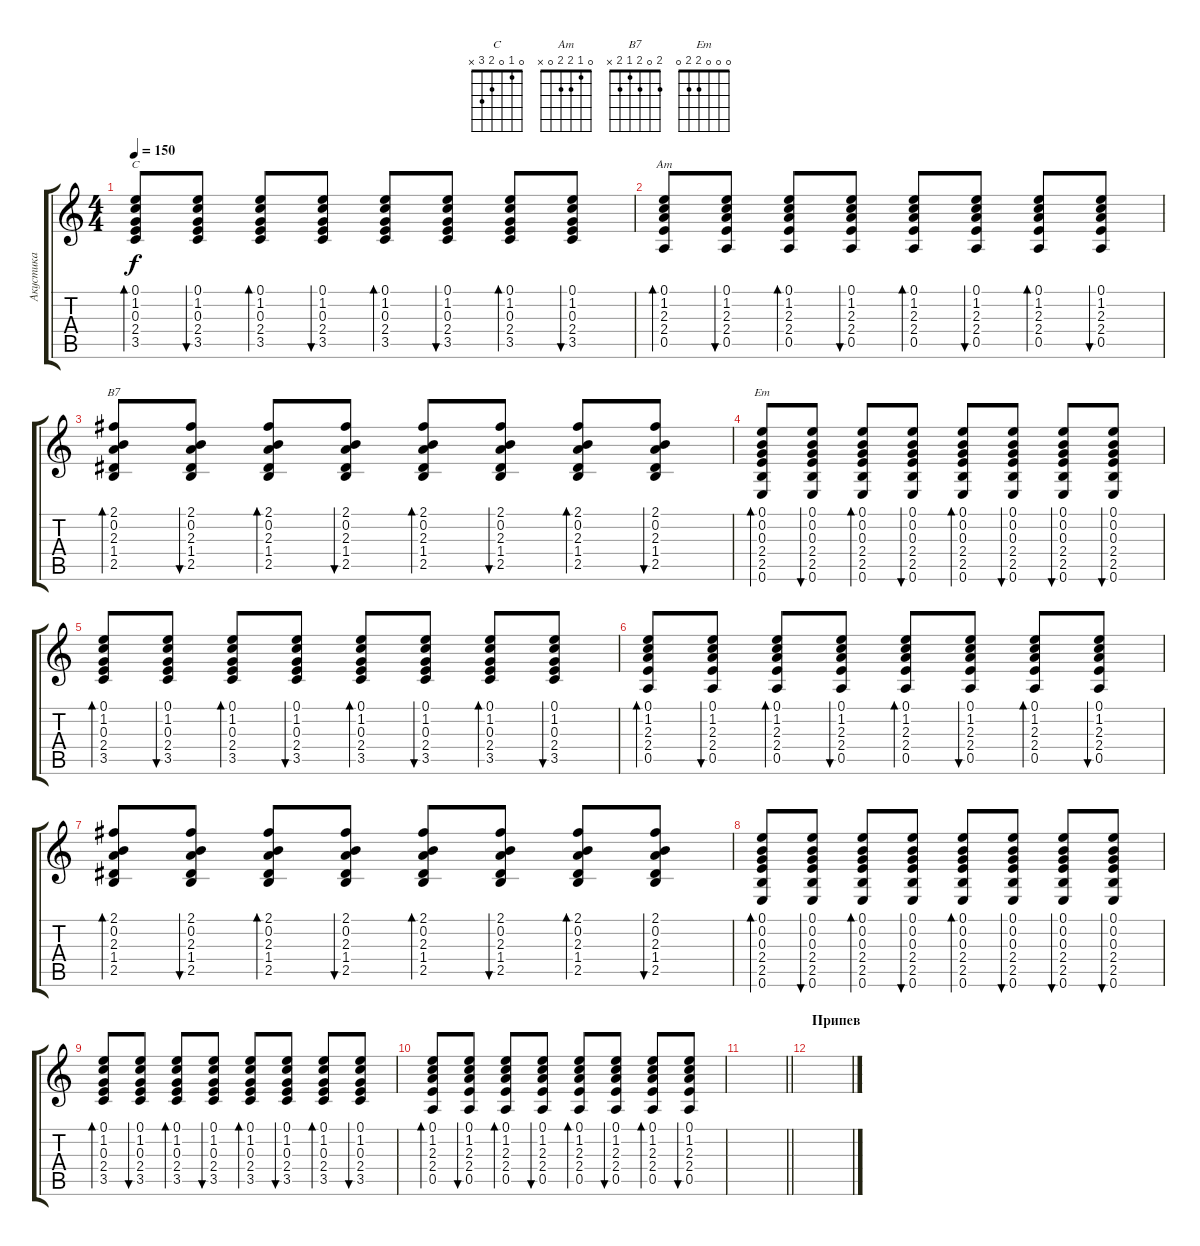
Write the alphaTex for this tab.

\track ("Акустика" "Акустика") {instrument acousticguitarsteel}
\staff {score tabs}
\tuning (E4 B3 G3 D3 A2 E2) {hide}
\chord ("C" 0 1 0 2 3 x)
\chord ("Am" 0 1 2 2 0 x)
\chord ("B7" 2 0 2 1 2 x)
\chord ("Em" 0 0 0 2 2 0)
\ts (4 4)
\tempo 150
\clef g2
\ks c
(0.1 1.2 0.3 2.4 3.5).8{bd 60 ch "C" dy f} (0.1 1.2 0.3 2.4 3.5).8{bu 60} (0.1 1.2 0.3 2.4 3.5).8{bd 60} (0.1 1.2 0.3 2.4 3.5).8{bu 60} (0.1 1.2 0.3 2.4 3.5).8{bd 60} (0.1 1.2 0.3 2.4 3.5).8{bu 60} (0.1 1.2 0.3 2.4 3.5).8{bd 60} (0.1 1.2 0.3 2.4 3.5).8{bu 60} |
(0.1 1.2 2.3 2.4 0.5).8{bd 60 ch "Am"} (0.1 1.2 2.3 2.4 0.5).8{bu 60} (0.1 1.2 2.3 2.4 0.5).8{bd 60} (0.1 1.2 2.3 2.4 0.5).8{bu 60} (0.1 1.2 2.3 2.4 0.5).8{bd 60} (0.1 1.2 2.3 2.4 0.5).8{bu 60} (0.1 1.2 2.3 2.4 0.5).8{bd 60} (0.1 1.2 2.3 2.4 0.5).8{bu 60} |
(2.1 0.2 2.3 1.4 2.5).8{bd 60 ch "B7"} (2.1 0.2 2.3 1.4 2.5).8{bu 60} (2.1 0.2 2.3 1.4 2.5).8{bd 60} (2.1 0.2 2.3 1.4 2.5).8{bu 60} (2.1 0.2 2.3 1.4 2.5).8{bd 60} (2.1 0.2 2.3 1.4 2.5).8{bu 60} (2.1 0.2 2.3 1.4 2.5).8{bd 60} (2.1 0.2 2.3 1.4 2.5).8{bu 60} |
(0.1 0.2 0.3 2.4 2.5 0.6).8{bd 60 ch "Em"} (0.1 0.2 0.3 2.4 2.5 0.6).8{bu 60} (0.1 0.2 0.3 2.4 2.5 0.6).8{bd 60} (0.1 0.2 0.3 2.4 2.5 0.6).8{bu 60} (0.1 0.2 0.3 2.4 2.5 0.6).8{bd 60} (0.1 0.2 0.3 2.4 2.5 0.6).8{bu 60} (0.1 0.2 0.3 2.4 2.5 0.6).8{bu 60} (0.1 0.2 0.3 2.4 2.5 0.6).8{bu 60} |
(0.1 1.2 0.3 2.4 3.5).8{bd 60} (0.1 1.2 0.3 2.4 3.5).8{bu 60} (0.1 1.2 0.3 2.4 3.5).8{bd 60} (0.1 1.2 0.3 2.4 3.5).8{bu 60} (0.1 1.2 0.3 2.4 3.5).8{bd 60} (0.1 1.2 0.3 2.4 3.5).8{bu 60} (0.1 1.2 0.3 2.4 3.5).8{bd 60} (0.1 1.2 0.3 2.4 3.5).8{bu 60} |
(0.1 1.2 2.3 2.4 0.5).8{bd 60} (0.1 1.2 2.3 2.4 0.5).8{bu 60} (0.1 1.2 2.3 2.4 0.5).8{bd 60} (0.1 1.2 2.3 2.4 0.5).8{bu 60} (0.1 1.2 2.3 2.4 0.5).8{bd 60} (0.1 1.2 2.3 2.4 0.5).8{bu 60} (0.1 1.2 2.3 2.4 0.5).8{bd 60} (0.1 1.2 2.3 2.4 0.5).8{bu 60} |
(2.1 0.2 2.3 1.4 2.5).8{bd 60} (2.1 0.2 2.3 1.4 2.5).8{bu 60} (2.1 0.2 2.3 1.4 2.5).8{bd 60} (2.1 0.2 2.3 1.4 2.5).8{bu 60} (2.1 0.2 2.3 1.4 2.5).8{bd 60} (2.1 0.2 2.3 1.4 2.5).8{bu 60} (2.1 0.2 2.3 1.4 2.5).8{bd 60} (2.1 0.2 2.3 1.4 2.5).8{bu 60} |
(0.1 0.2 0.3 2.4 2.5 0.6).8{bd 60} (0.1 0.2 0.3 2.4 2.5 0.6).8{bu 60} (0.1 0.2 0.3 2.4 2.5 0.6).8{bd 60} (0.1 0.2 0.3 2.4 2.5 0.6).8{bu 60} (0.1 0.2 0.3 2.4 2.5 0.6).8{bd 60} (0.1 0.2 0.3 2.4 2.5 0.6).8{bu 60} (0.1 0.2 0.3 2.4 2.5 0.6).8{bu 60} (0.1 0.2 0.3 2.4 2.5 0.6).8{bu 60} |
(0.1 1.2 0.3 2.4 3.5).8{bd 60} (0.1 1.2 0.3 2.4 3.5).8{bu 60} (0.1 1.2 0.3 2.4 3.5).8{bd 60} (0.1 1.2 0.3 2.4 3.5).8{bu 60} (0.1 1.2 0.3 2.4 3.5).8{bd 60} (0.1 1.2 0.3 2.4 3.5).8{bu 60} (0.1 1.2 0.3 2.4 3.5).8{bd 60} (0.1 1.2 0.3 2.4 3.5).8{bu 60} |
(0.1 1.2 2.3 2.4 0.5).8{bd 60} (0.1 1.2 2.3 2.4 0.5).8{bu 60} (0.1 1.2 2.3 2.4 0.5).8{bd 60} (0.1 1.2 2.3 2.4 0.5).8{bu 60} (0.1 1.2 2.3 2.4 0.5).8{bd 60} (0.1 1.2 2.3 2.4 0.5).8{bu 60} (0.1 1.2 2.3 2.4 0.5).8{bd 60} (0.1 1.2 2.3 2.4 0.5).8{bu 60} |
\barLineRight lightlight
|
\section ("" "Припев")
